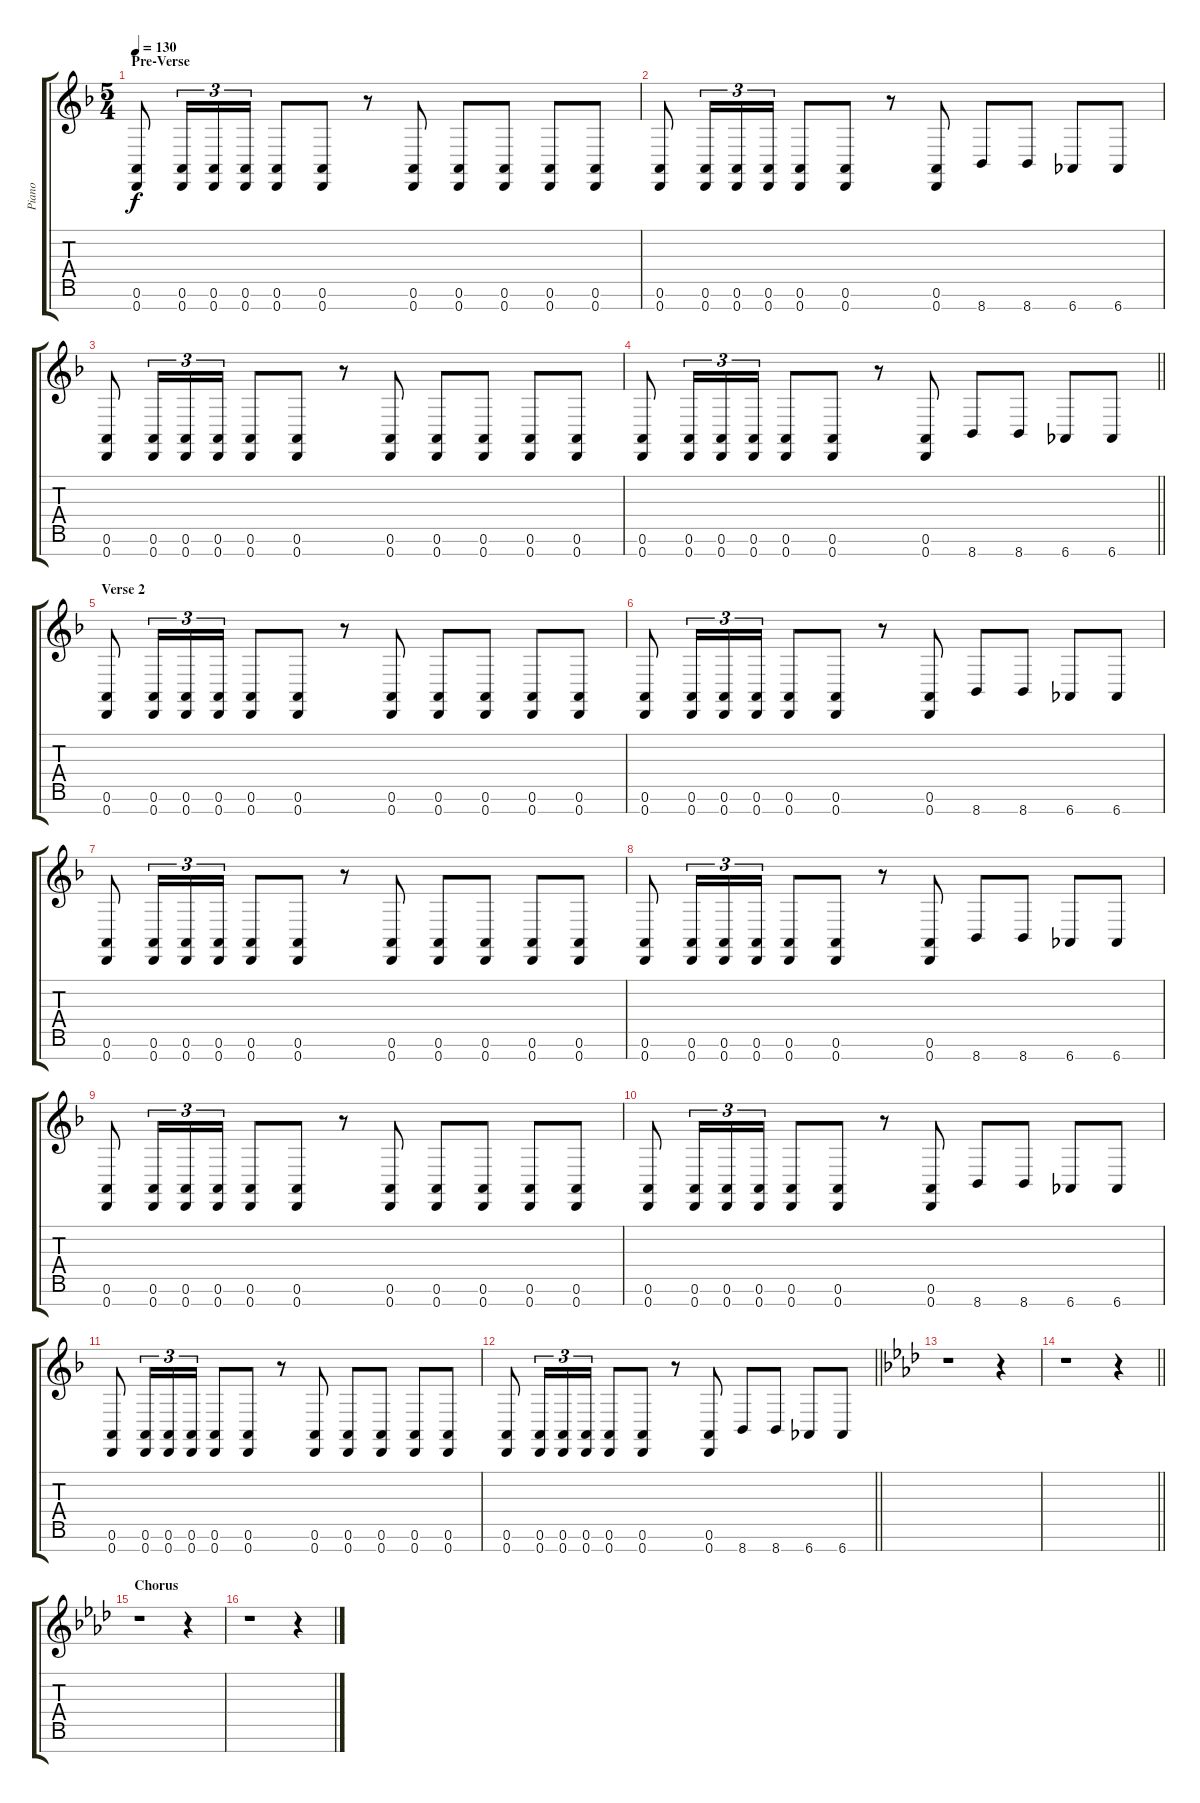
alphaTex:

\track ("Piano" "Piano") {instrument acousticgrandpiano}
\staff {score tabs}
\tuning (E5 E4 B3 G3 D3 A2 D2) {hide}
\ts (5 4)
\section ("" "Pre-Verse")
\tempo 130
\clef g2
\ks f
(0.6 0.7).8{dy f} (0.6 0.7).16{tu (3 2)} (0.6 0.7).16{tu (3 2)} (0.6 0.7).16{tu (3 2)} (0.6 0.7).8 (0.6 0.7).8 r.8 (0.6 0.7).8 (0.6 0.7).8 (0.6 0.7).8 (0.6 0.7).8 (0.6 0.7).8 |
(0.6 0.7).8 (0.6 0.7).16{tu (3 2)} (0.6 0.7).16{tu (3 2)} (0.6 0.7).16{tu (3 2)} (0.6 0.7).8 (0.6 0.7).8 r.8 (0.6 0.7).8 8.7.8 8.7.8 6.7.8 6.7.8 |
(0.6 0.7).8 (0.6 0.7).16{tu (3 2)} (0.6 0.7).16{tu (3 2)} (0.6 0.7).16{tu (3 2)} (0.6 0.7).8 (0.6 0.7).8 r.8 (0.6 0.7).8 (0.6 0.7).8 (0.6 0.7).8 (0.6 0.7).8 (0.6 0.7).8 |
\barLineRight lightlight
(0.6 0.7).8 (0.6 0.7).16{tu (3 2)} (0.6 0.7).16{tu (3 2)} (0.6 0.7).16{tu (3 2)} (0.6 0.7).8 (0.6 0.7).8 r.8 (0.6 0.7).8 8.7.8 8.7.8 6.7.8 6.7.8 |
\section ("" "Verse 2")
(0.6 0.7).8 (0.6 0.7).16{tu (3 2)} (0.6 0.7).16{tu (3 2)} (0.6 0.7).16{tu (3 2)} (0.6 0.7).8 (0.6 0.7).8 r.8 (0.6 0.7).8 (0.6 0.7).8 (0.6 0.7).8 (0.6 0.7).8 (0.6 0.7).8 |
(0.6 0.7).8 (0.6 0.7).16{tu (3 2)} (0.6 0.7).16{tu (3 2)} (0.6 0.7).16{tu (3 2)} (0.6 0.7).8 (0.6 0.7).8 r.8 (0.6 0.7).8 8.7.8 8.7.8 6.7.8 6.7.8 |
(0.6 0.7).8 (0.6 0.7).16{tu (3 2)} (0.6 0.7).16{tu (3 2)} (0.6 0.7).16{tu (3 2)} (0.6 0.7).8 (0.6 0.7).8 r.8 (0.6 0.7).8 (0.6 0.7).8 (0.6 0.7).8 (0.6 0.7).8 (0.6 0.7).8 |
(0.6 0.7).8 (0.6 0.7).16{tu (3 2)} (0.6 0.7).16{tu (3 2)} (0.6 0.7).16{tu (3 2)} (0.6 0.7).8 (0.6 0.7).8 r.8 (0.6 0.7).8 8.7.8 8.7.8 6.7.8 6.7.8 |
(0.6 0.7).8 (0.6 0.7).16{tu (3 2)} (0.6 0.7).16{tu (3 2)} (0.6 0.7).16{tu (3 2)} (0.6 0.7).8 (0.6 0.7).8 r.8 (0.6 0.7).8 (0.6 0.7).8 (0.6 0.7).8 (0.6 0.7).8 (0.6 0.7).8 |
(0.6 0.7).8 (0.6 0.7).16{tu (3 2)} (0.6 0.7).16{tu (3 2)} (0.6 0.7).16{tu (3 2)} (0.6 0.7).8 (0.6 0.7).8 r.8 (0.6 0.7).8 8.7.8 8.7.8 6.7.8 6.7.8 |
(0.6 0.7).8 (0.6 0.7).16{tu (3 2)} (0.6 0.7).16{tu (3 2)} (0.6 0.7).16{tu (3 2)} (0.6 0.7).8 (0.6 0.7).8 r.8 (0.6 0.7).8 (0.6 0.7).8 (0.6 0.7).8 (0.6 0.7).8 (0.6 0.7).8 |
\barLineRight lightlight
(0.6 0.7).8 (0.6 0.7).16{tu (3 2)} (0.6 0.7).16{tu (3 2)} (0.6 0.7).16{tu (3 2)} (0.6 0.7).8 (0.6 0.7).8 r.8 (0.6 0.7).8 8.7.8 8.7.8 6.7.8 6.7.8 |
\ks ab
r.1 r.4 |
\barLineRight lightlight
r.1 r.4 |
\section ("" "Chorus")
r.1 r.4 |
r.1 r.4
